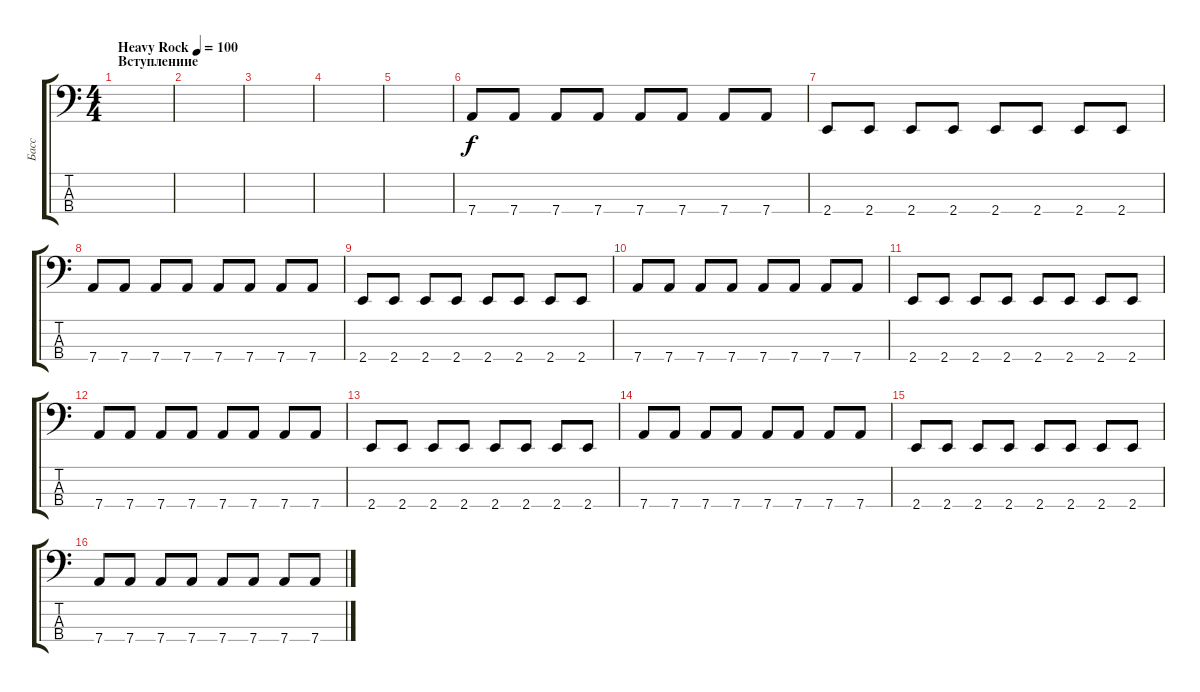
\track ("Басс" "Басс") {instrument electricbassfinger}
\staff {score tabs}
\tuning (G2 D2 A1 D1) {hide}
\ts (4 4)
\section ("" "Вступлениие")
\tempo (100 "Heavy Rock")
\clef f4
\ks c
|
|
|
|
|
7.4.8 7.4.8 7.4.8 7.4.8 7.4.8 7.4.8 7.4.8 7.4.8 |
2.4.8 2.4.8 2.4.8 2.4.8 2.4.8 2.4.8 2.4.8 2.4.8 |
7.4.8 7.4.8 7.4.8 7.4.8 7.4.8 7.4.8 7.4.8 7.4.8 |
2.4.8 2.4.8 2.4.8 2.4.8 2.4.8 2.4.8 2.4.8 2.4.8 |
7.4.8 7.4.8 7.4.8 7.4.8 7.4.8 7.4.8 7.4.8 7.4.8 |
2.4.8 2.4.8 2.4.8 2.4.8 2.4.8 2.4.8 2.4.8 2.4.8 |
7.4.8 7.4.8 7.4.8 7.4.8 7.4.8 7.4.8 7.4.8 7.4.8 |
2.4.8 2.4.8 2.4.8 2.4.8 2.4.8 2.4.8 2.4.8 2.4.8 |
7.4.8 7.4.8 7.4.8 7.4.8 7.4.8 7.4.8 7.4.8 7.4.8 |
2.4.8 2.4.8 2.4.8 2.4.8 2.4.8 2.4.8 2.4.8 2.4.8 |
7.4.8 7.4.8 7.4.8 7.4.8 7.4.8 7.4.8 7.4.8 7.4.8
